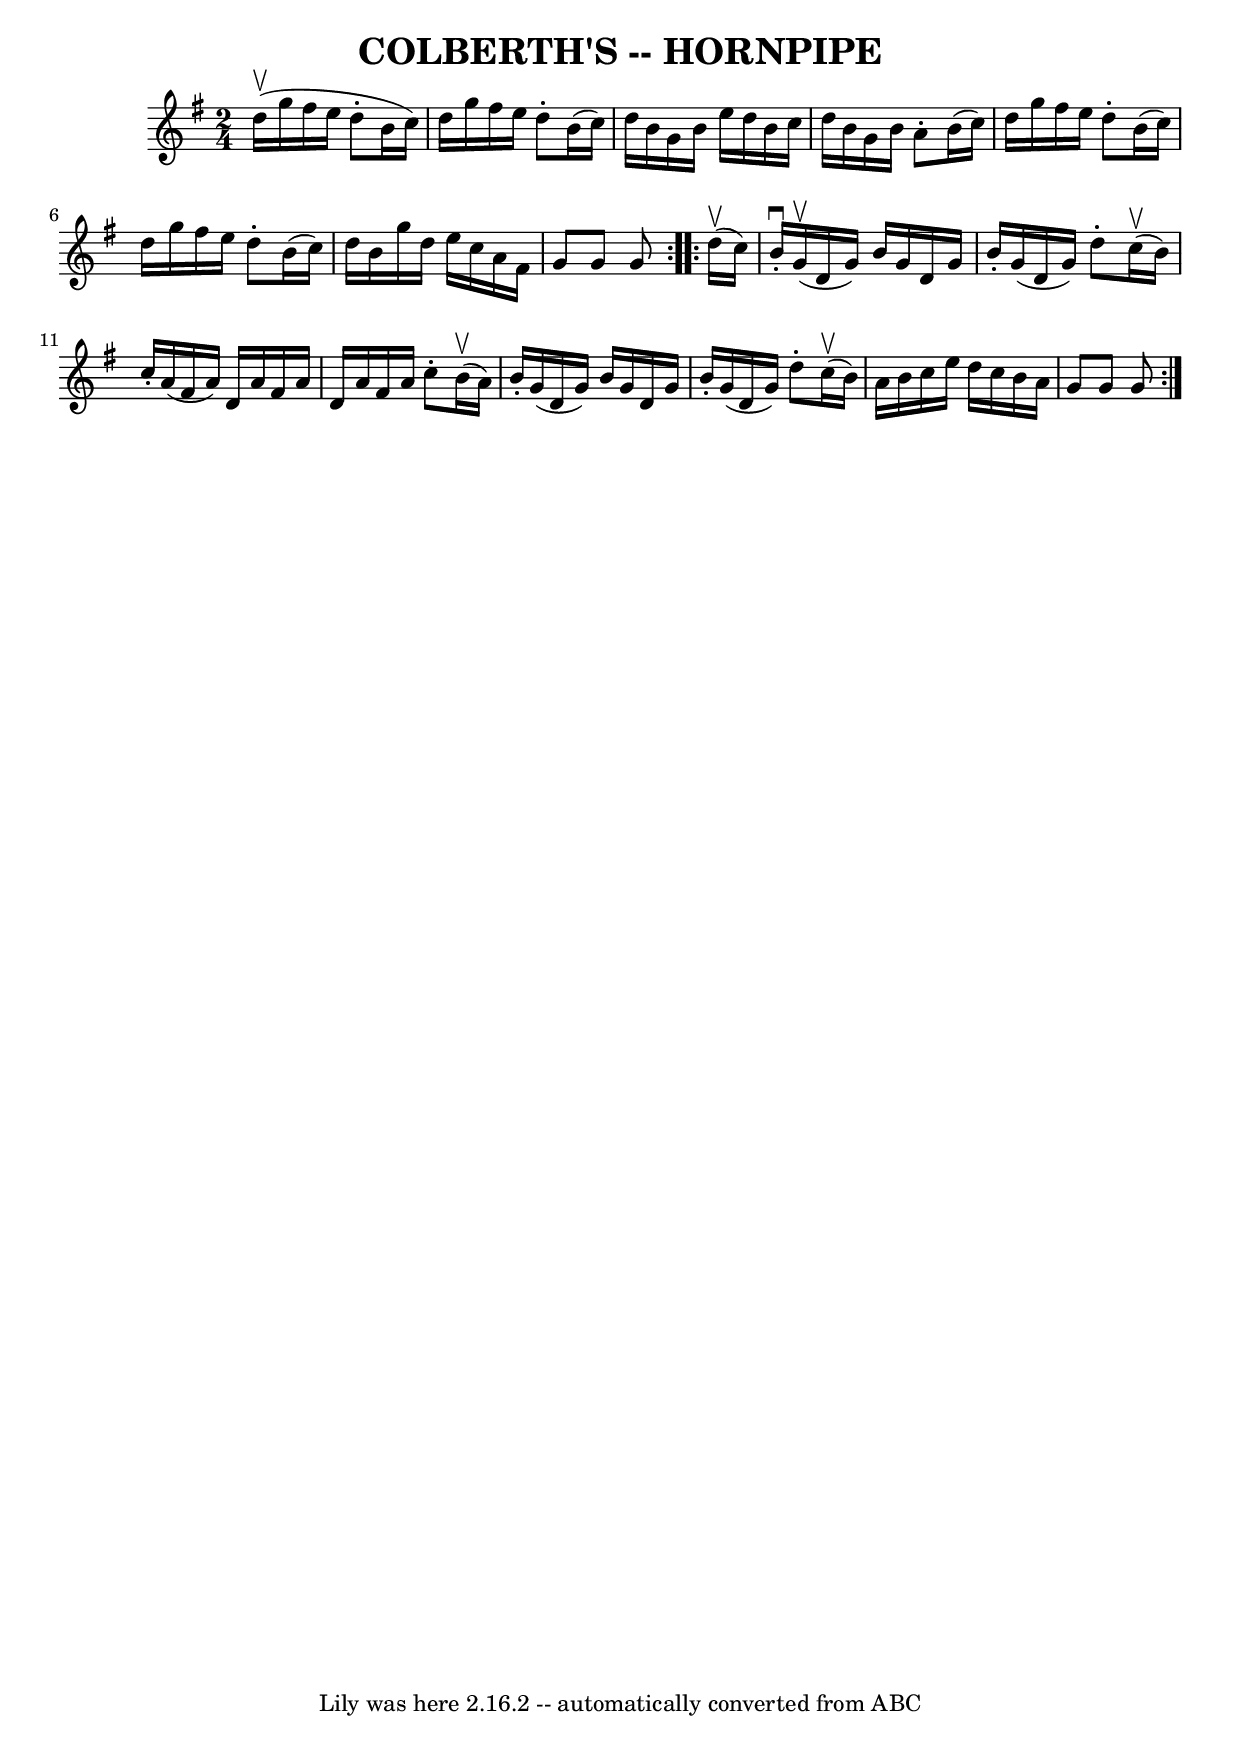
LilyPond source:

\version "2.16.2"
\include "Mammoth.ily"
\header {
	%% book = "Cole's 1000 Fiddle Tunes"
	crossRefNumber = "1"
	footnotes = ""
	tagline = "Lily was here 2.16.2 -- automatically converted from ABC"
	title = "COLBERTH'S -- HORNPIPE"
}
voicedefault =  {


\repeat volta 2 {
\time 2/4 
\key g \major         |
 d''16 (^\upbow g''16 fis''16    
e''16 d''8 -. b'16 (c''16)   |
 d''16 g''16 fis''16    
e''16 d''8 -. b'16 (c''16)   |
 d''16 b'16 g'16    
b'16 e''16 d''16 b'16 c''16    |
 d''16 b'16 g'16    
b'16 a'8 -. b'16 (c''16)   |
     |
 d''16 g''16    
fis''16 e''16 d''8 -. b'16 (c''16)   |
 d''16 g''16    
fis''16 e''16 d''8 -. b'16 (c''16)   |
 d''16 b'16    
g''16 d''16 e''16 c''16 a'16 fis'16    |
 g'8 g'8    
g'8    }     \repeat volta 2 { d''16 (^\upbow c''16)       |
   
b'16^\downbow-. g'16 (^\upbow d'16 g'16) b'16 g'16 d'16    
g'16    |
 b'16 -. g'16 (d'16 g'16) d''8 -. c''16 
(^\upbow b'16)   |
 c''16 -. a'16 (fis'16 a'16) d'16  
 a'16 fis'16 a'16    |
 d'16 a'16 fis'16 a'16 c''8 
-. b'16 (^\upbow a'16)   |
     |
 b'16 -. g'16 (
d'16 g'16) b'16 g'16 d'16 g'16    |
 b'16 -. g'16 (
 d'16 g'16) d''8 -. c''16 (^\upbow b'16)   |
 a'16    
b'16 c''16 e''16 d''16 c''16 b'16 a'16    |
 g'8    
g'8 g'8    }   
}

\score{
    <<

	\context Staff="default"
	{
	    \voicedefault 
	}

    >>
	\layout {
	}
	\midi {}
}
